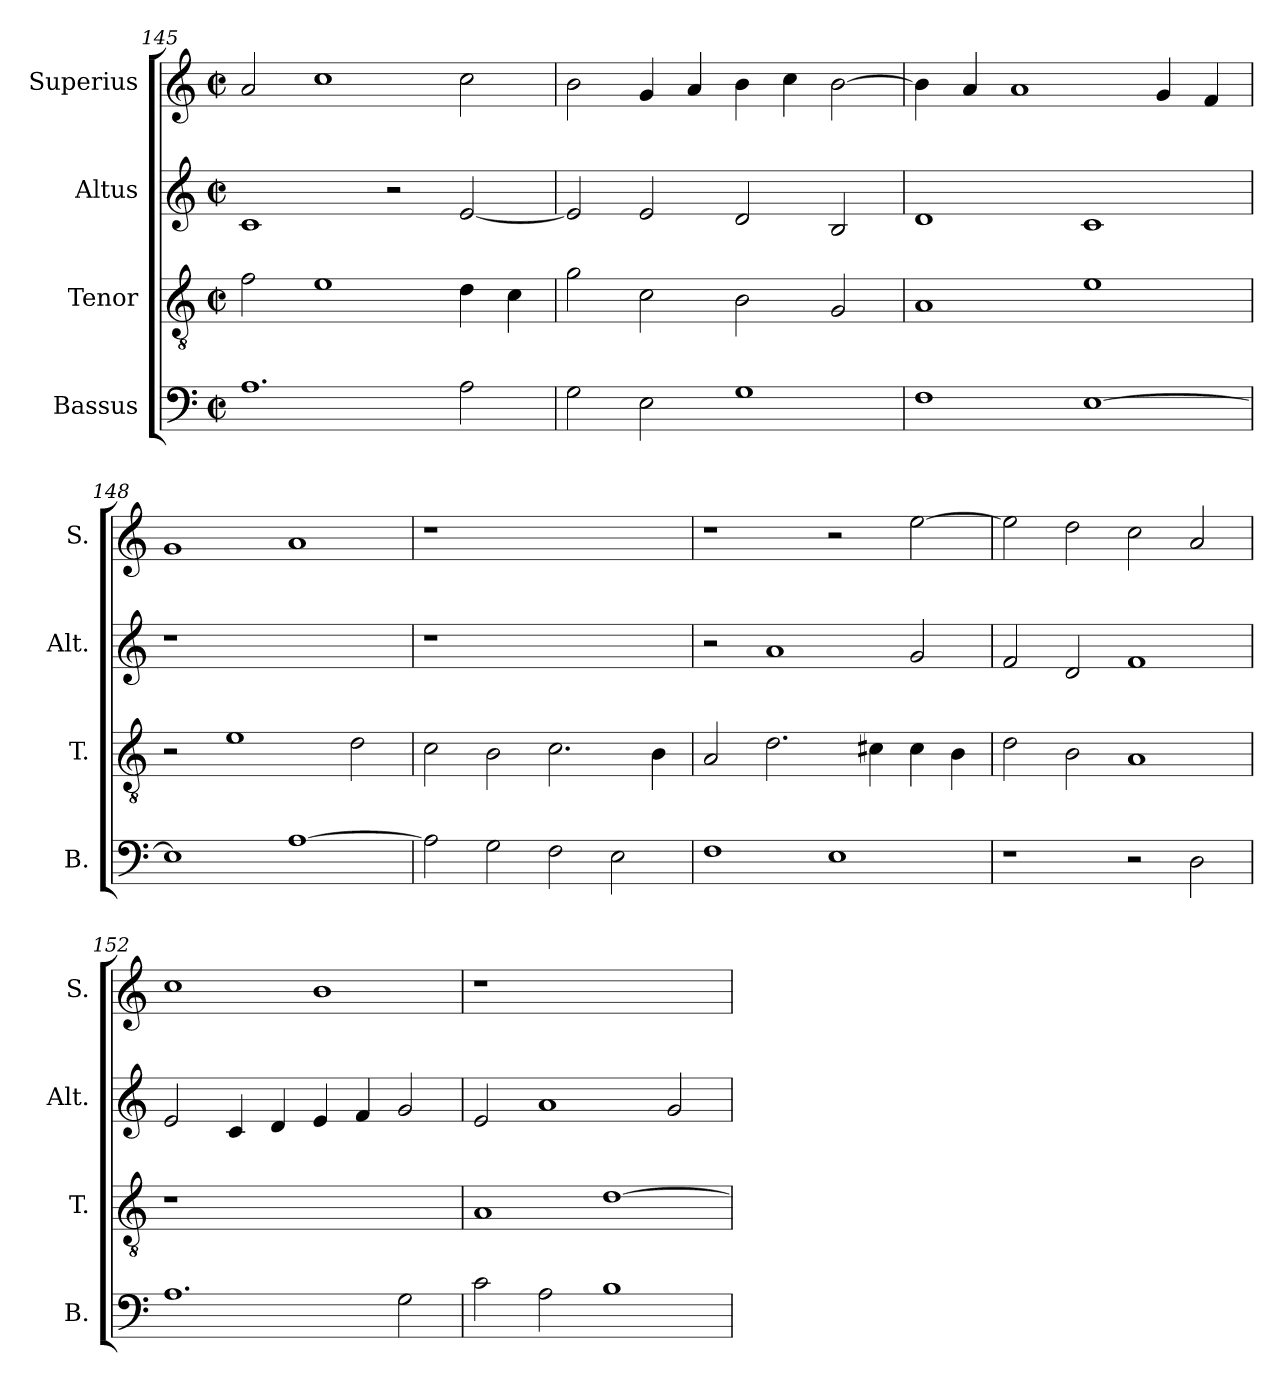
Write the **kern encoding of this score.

**kern	**kern	**kern	**kern
*part4	*part3	*part2	*part1
*staff4	*staff3	*staff2	*staff1
*I"Bassus	*I"Tenor	*I"Altus	*I"Superius
*I'B.	*I'T.	*I'Alt.	*I'S.
*clefF4	*clefGv2	*clefG2	*clefG2
*	*ITrd7c12	*	*
*k[]	*k[]	*k[]	*k[]
*C:	*C:	*C:	*C:
*M2/2	*M2/2	*M2/2	*M2/2
*met(c|)	*met(c|)	*met(c|)	*met(c|)
=145	=145	=145	=145
1.Ai	2Fi\	1ci	2ai/
.	1Ei	.	1cci
.	.	2r	.
2Ai\	4Di\	[<2ei/	2cci\
.	4Ci\	.	.
=146	=146	=146	=146
2Gi\	2Gi\	2ei/]	2bi\
2Ei\	2Ci\	2ei/	4gi/
.	.	.	4ai/
1Gi	2BBi\	2di/	4bi\
.	.	.	4cci\
.	2GGi/	2Bi/	[>2bi\
=147	=147	=147	=147
1Fi	1AAi	1di	4bi\]
.	.	.	4ai/
.	.	.	1ai
[>1Ei	1Ei	1ci	.
.	.	.	4gi/
.	.	.	4fi/
!!LO:PB:g=z
=148	=148	=148	=148
!	!	!LO:N:vis=1	!
1Ei]	2r	1r	1gi
.	1Ei	.	.
[>1Ai	.	1ryy	1ai
.	2Di\	.	.
=149	=149	=149	=149
!	!	!LO:N:vis=1	!LO:N:vis=1
2Ai\]	2Ci\	1r	1r
2Gi\	2BBi\	.	.
2Fi\	2.Ci\	1ryy	1ryy
2Ei\	.	.	.
.	4BBi\	.	.
=150	=150	=150	=150
1Fi	2AAi/	2r	1r
.	2.Di\	1ai	.
1Ei	.	.	2r
.	4C#Xi\	.	.
.	4C#i\	2gi/	[>2eei\
.	4BBi\	.	.
=151	=151	=151	=151
1r	2Di\	2fi/	2eei\]
.	2BBi\	2di/	2ddi\
2r	1AAi	1fi	2cci\
2Di\	.	.	2ai/
=152	=152	=152	=152
!	!LO:N:vis=1	!	!
1.Ai	1r	2ei/	1cci
.	.	4ci/	.
.	.	4di/	.
.	1ryy	4ei/	1bi
.	.	4fi/	.
2Gi\	.	2gi/	.
!!LO:LB:g=z
=153	=153	=153	=153
!	!	!	!LO:N:vis=1
2ci\	1AAi	2ei/	1r
2Ai\	.	1ai	.
1Bi	[>1Di	.	1ryy
.	.	2gi/	.
=	=	=	=
*-	*-	*-	*-
